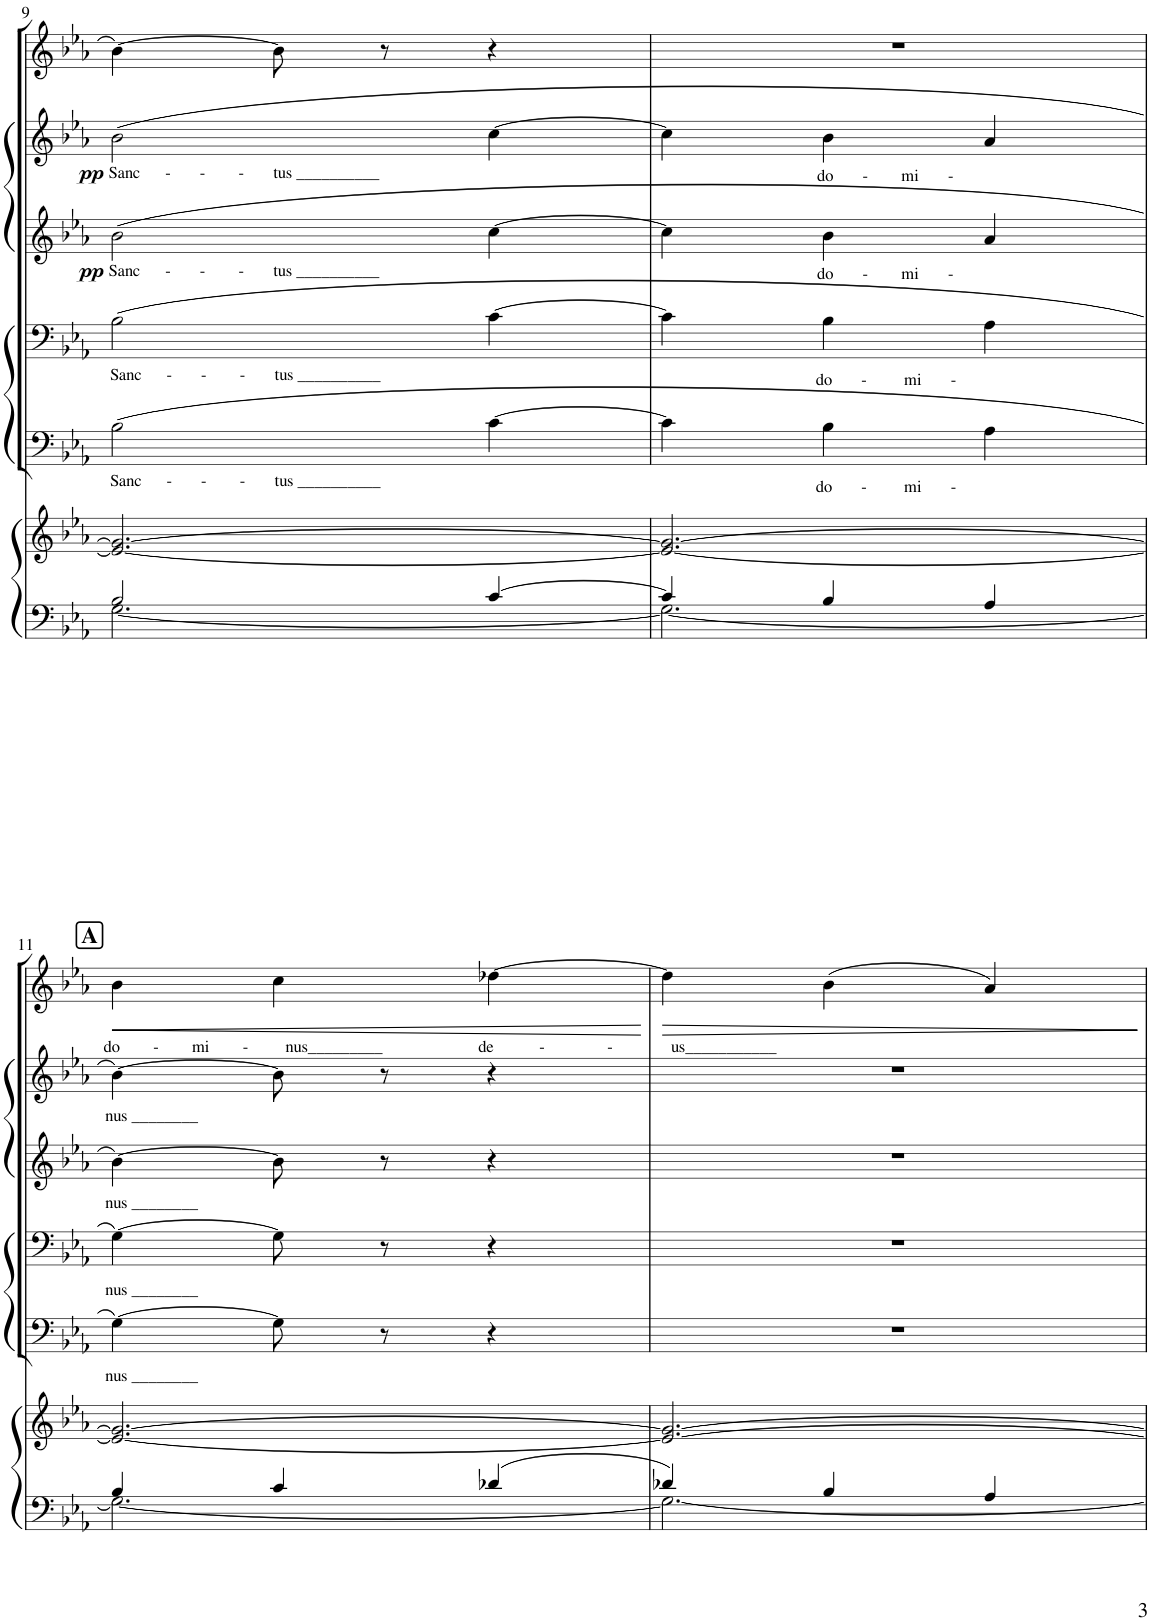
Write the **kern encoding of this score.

**kern	**kern	**kern	**kern	**kern	**dynam	**kern	**dynam	**kern	**dynam
*part6	*part6	*part5	*part4	*part3	*part3	*part2	*part2	*part1	*part1
*staff7	*staff6	*staff5	*staff4	*staff3	*staff3	*staff2	*staff2	*staff1	*staff1
*I"PIANO	*	*I"BASSES II	*I"BASSES I	*I"TÉNORS II	*	*I"TÉNORS I	*	*I"SOPRANOS	*
*I'Pno	*	*	*	*	*	*	*	*	*
!!LO:PB:g=z
*clefF4	*clefG2	*clefF4	*clefF4	*clefG2	*	*clefG2	*	*clefG2	*
*k[b-e-a-]	*k[b-e-a-]	*k[b-e-a-]	*k[b-e-a-]	*k[b-e-a-]	*	*k[b-e-a-]	*	*k[b-e-a-]	*
*M3/4	*M3/4	*M3/4	*M3/4	*M3/4	*	*M3/4	*	*M3/4	*
=9	=9	=9	=9	=9	=9	=9	=9	=9	=9
*^	*	*	*	*	*	*	*	*	*
!	!	!	!	!	!	!	!LO:TX:b:t=Sanc      -       -        -       tus __________	!	!	!
!	!	!	!	!	!LO:TX:b:t=Sanc      -       -        -       tus __________	!	!	!	!	!
!	!	!	!	!LO:TX:b:t=Sanc      -       -        -       tus __________	!	!	!	!	!	!
!	!	!	!LO:TX:b:t=Sanc      -       -        -       tus __________	!	!	!	!	!	!	!
!	!	!	!	!	!	!LO:DY:b	!	!LO:DY:b	!	!
2B-/	[2.G\	2.e-/_ 2.g/_	(2B-\	(2B-\	(2b-\	pp	(2b-\	pp	[4b-\	.
.	.	.	.	.	.	.	.	.	8b-\]	.
.	.	.	.	.	.	.	.	.	8r	.
[4c/	.	.	[4c\	[4c\	[4cc\	.	[4cc\	.	4r	.
=10	=10	=10	=10	=10	=10	=10	=10	=10	=10	=10
4c/]	2.G\_	2.e-/_ 2.g/_	4c\]	4c\]	4cc\]	.	4cc\]	.	2.r	.
!	!	!	!	!	!	!	!LO:TX:b:t=do       -        mi       -	!	!	!
!	!	!	!	!	!LO:TX:b:t=do       -        mi       -	!	!	!	!	!
!	!	!	!	!LO:TX:b:t=do       -         mi       -	!	!	!	!	!	!
!	!	!	!LO:TX:b:t=do       -         mi       -	!	!	!	!	!	!	!
4B-/	.	.	4B-\	4B-\	4b-\	.	4b-\	.	.	.
4A-/	.	.	4A-\	4A-\	4a-/	.	4a-/	.	.	.
!!LO:LB:g=z
!!LO:REH:place=s1:a:B:cj:fs=14:t=A
=11	=11	=11	=11	=11	=11	=11	=11	=11	=11	=11
!	!	!	!	!	!	!	!	!	!LO:TX:b:t=do        -        mi        -         nus_________                       de           -               -              us___________	!
!	!	!	!	!	!	!	!LO:TX:b:t=nus ________	!	!	!
!	!	!	!	!	!LO:TX:b:t=nus ________	!	!	!	!	!
!	!	!	!	!LO:TX:b:t=nus ________	!	!	!	!	!	!
!	!	!	!LO:TX:b:t=nus ________	!	!	!	!	!	!	!
!	!	!	!	!	!	!	!	!	!	!LO:HP:b
4B-/	2.G\_	2.e-/_ 2.g/_	[4G\)	[4G\)	[4b-\)	.	[4b-\)	.	4b-\	<
4c/	.	.	8G\]	8G\]	8b-\]	.	8b-\]	.	4cc\	.
.	.	.	8r	8r	8r	.	8r	.	.	.
4d-X/	.	.	4r	4r	4r	.	4r	.	[4dd-X\	.
*v	*v	*	*	*	*	*	*	*	*	*
.	.	.	.	.	.	.	.	.	[
=12	=12	=12	=12	=12	=12	=12	=12	=12	=12
*^	*	*	*	*	*	*	*	*	*
!	!	!	!	!	!	!	!	!	!	!LO:HP:b
4d-X/	2.G\_	2.e-/_ 2.g/_	2.r	2.r	2.r	.	2.r	.	4dd-\]	>
4B-/	.	.	.	.	.	.	.	.	(4b-\	.
4A-/	.	.	.	.	.	.	.	.	4a-/)	.
*v	*v	*	*	*	*	*	*	*	*	*
.	.	.	.	.	.	.	.	.	]
=	=	=	=	=	=	=	=	=	=
*-	*-	*-	*-	*-	*-	*-	*-	*-	*-
